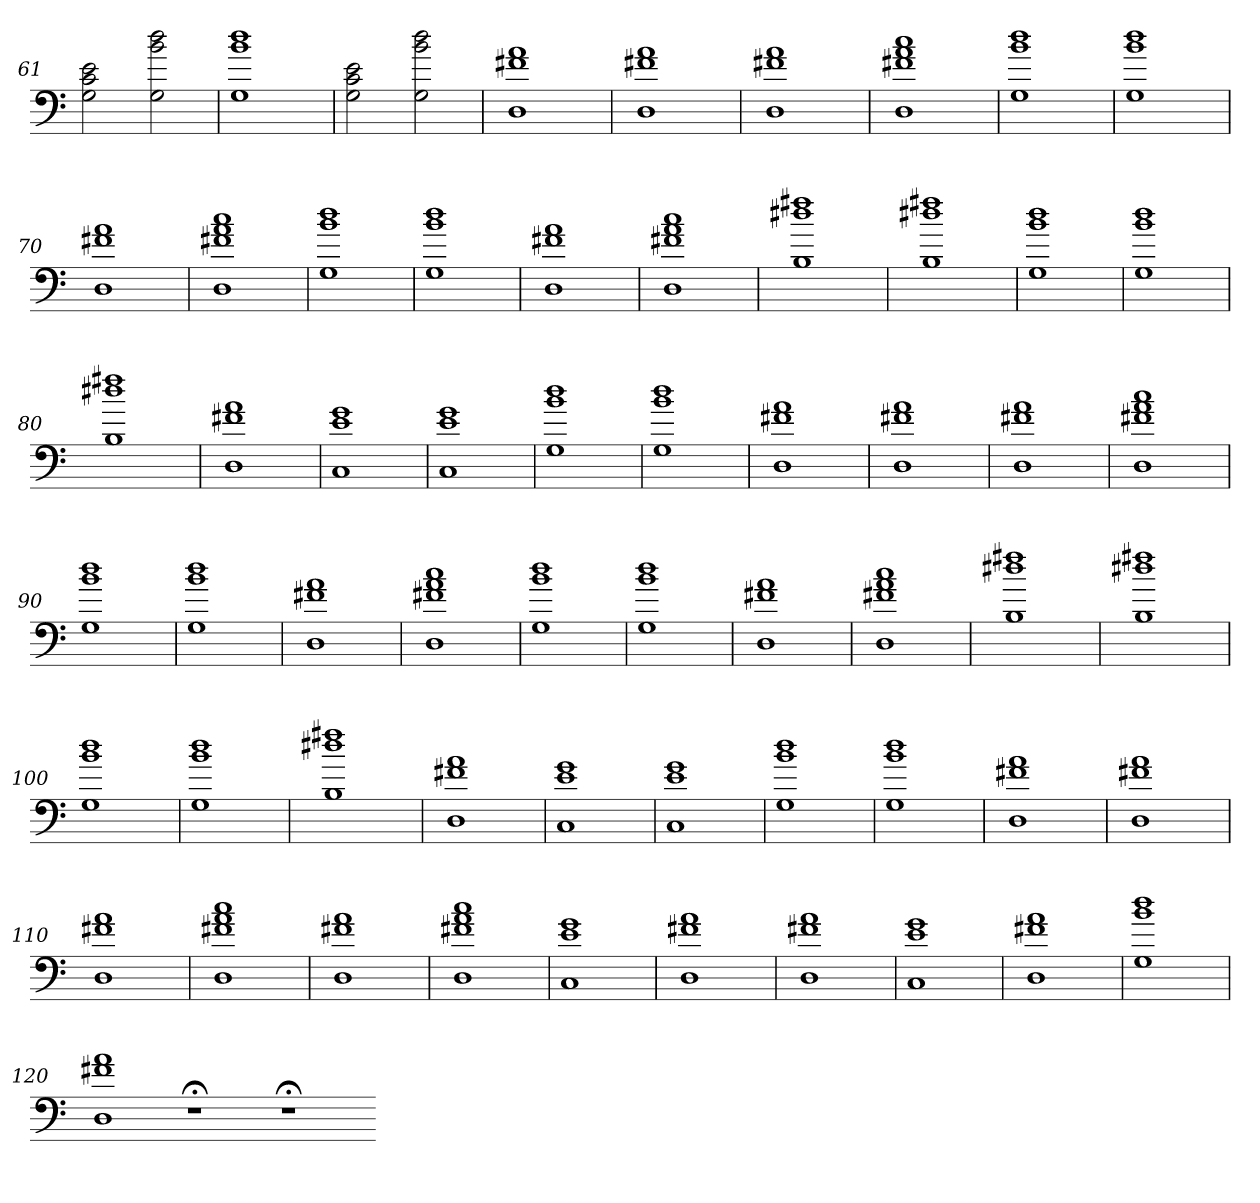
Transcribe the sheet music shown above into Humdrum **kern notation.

**kern
*part1
*staff1
=61
2G 2c 2e
2G 2b 2dd
=62
1G 1b 1dd
=63
2G 2c 2e
2G 2b 2dd
=64
1D 1f#X 1a
=65
1D 1f#X 1a
=66
1D 1f#X 1a
=67
1D 1f#X 1a 1cc
=68
1G 1b 1dd
=69
1G 1b 1dd
=70
1D 1f#X 1a
=71
1D 1f#X 1a 1cc
=72
1G 1b 1dd
=73
1G 1b 1dd
=74
1D 1f#X 1a
=75
1D 1f#X 1a 1cc
=76
1B 1dd#X 1ff#X
=77
1B 1dd#X 1ff#X
=78
1G 1b 1dd
=79
1G 1b 1dd
=80
1B 1dd#X 1ff#X
=81
1D 1f#X 1a
=82
1C 1e 1g
=83
1C 1e 1g
=84
1G 1b 1dd
=85
1G 1b 1dd
=86
1D 1f#X 1a
=87
1D 1f#X 1a
=88
1D 1f#X 1a
=89
1D 1f#X 1a 1cc
=90
1G 1b 1dd
=91
1G 1b 1dd
=92
1D 1f#X 1a
=93
1D 1f#X 1a 1cc
=94
1G 1b 1dd
=95
1G 1b 1dd
=96
1D 1f#X 1a
=97
1D 1f#X 1a 1cc
=98
1B 1dd#X 1ff#X
=99
1B 1dd#X 1ff#X
=100
1G 1b 1dd
=101
1G 1b 1dd
=102
1B 1dd#X 1ff#X
=103
1D 1f#X 1a
=104
1C 1e 1g
=105
1C 1e 1g
=106
1G 1b 1dd
=107
1G 1b 1dd
=108
1D 1f#X 1a
=109
1D 1f#X 1a
=110
1D 1f#X 1a
=111
1D 1f#X 1a 1cc
=112
1D 1f#X 1a
=113
1D 1f#X 1a 1cc
=114
1C 1e 1g
=115
1D 1f#X 1a
=116
1D 1f#X 1a
=117
1C 1e 1g
=118
1D 1f#X 1a
=119
1G 1b 1dd
=120
1D 1f#X 1a
1r;<
1r;<
=-
*-
